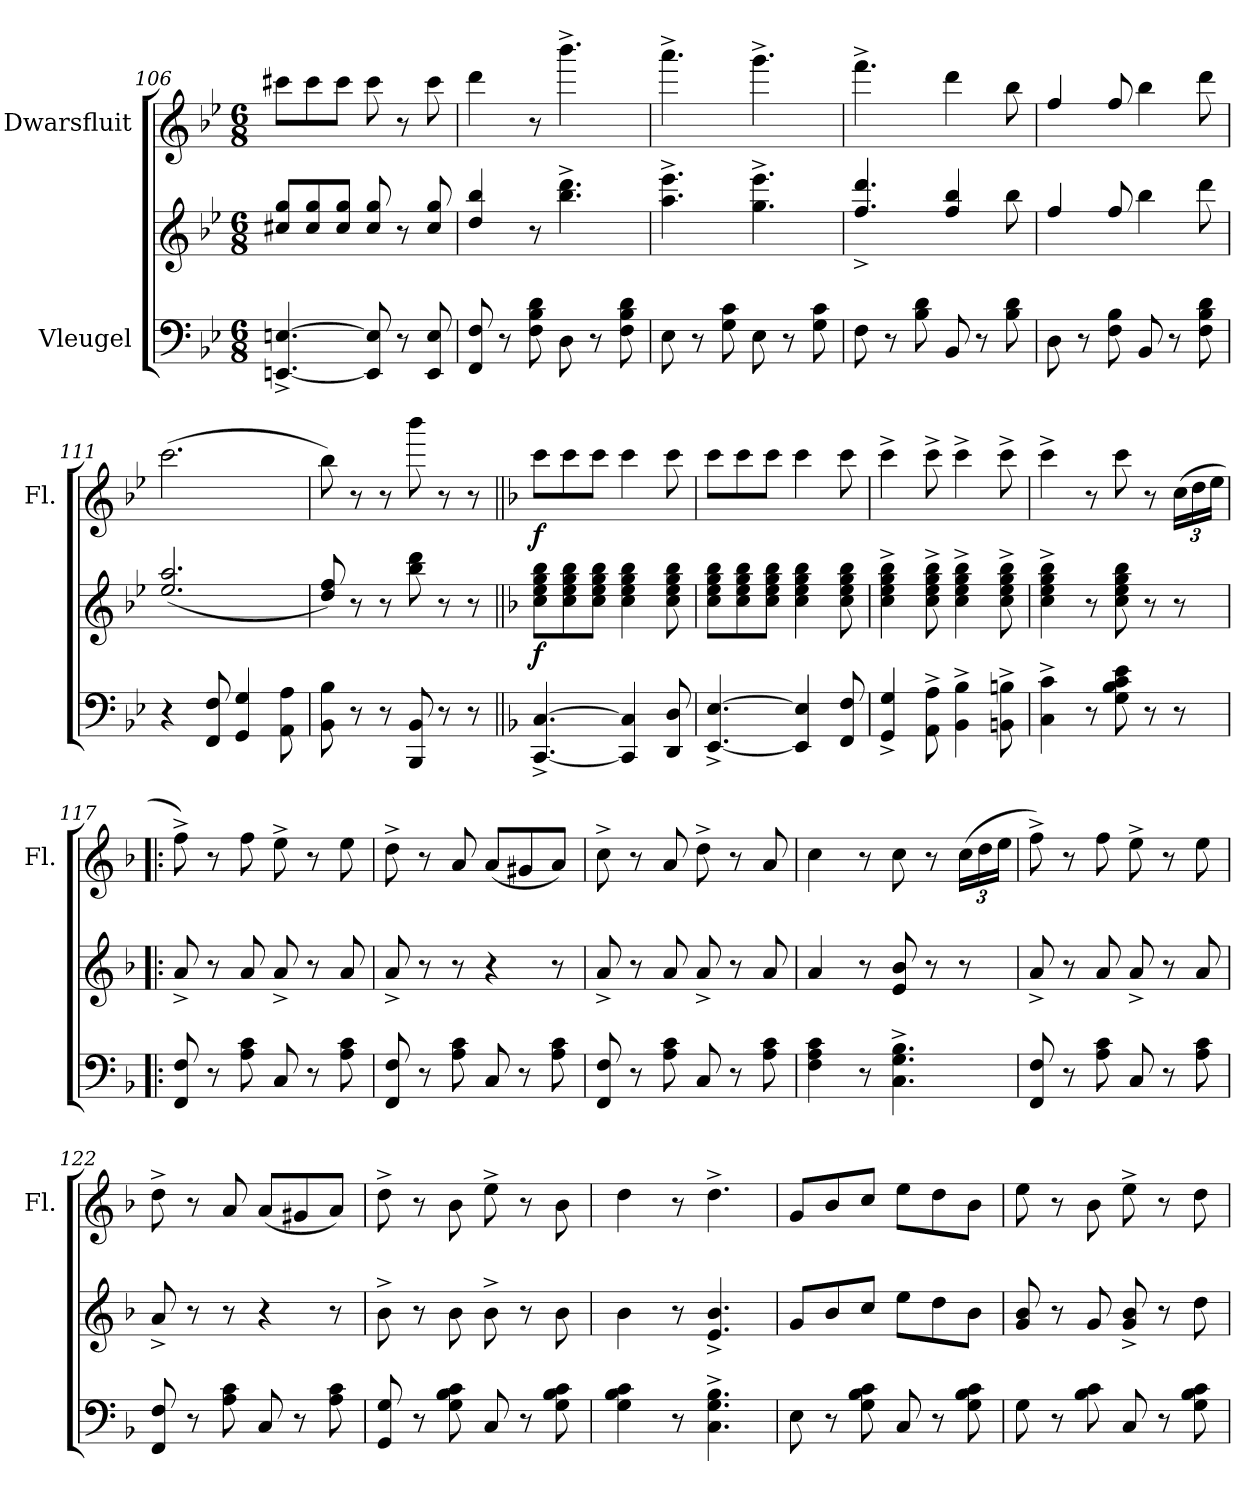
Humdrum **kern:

**kern	**kern	**dynam	**kern	**dynam
*part2	*part2	*part2	*part1	*part1
*staff3	*staff2	*staff2/3	*staff1	*staff1
*I"Vleugel	*	*	*I"Dwarsfluit	*
*	*	*	*I'Fl.	*
*clefF4	*clefG2	*	*clefG2	*
*k[b-e-]	*k[b-e-]	*	*k[b-e-]	*
*M6/8	*M6/8	*	*M6/8	*
=106	=106	=106	=106	=106
[4.EEn/^ [4.En/^	8cc#X/ 8gg/L	.	8ccc#X\L	.
.	8cc#/ 8gg/	.	8ccc#\	.
.	8cc#/ 8gg/J	.	8ccc#\J	.
8EE/] 8E/]	8cc#/ 8gg/	.	8ccc#\	.
8r	8r	.	8r	.
8EE/ 8E/	8cc#/ 8gg/	.	8ccc#\	.
=107	=107	=107	=107	=107
8FF/ 8F/	4dd/ 4bb-/	.	4ddd\	.
8r	.	.	.	.
8F\ 8B-\ 8d\	8r	.	8r	.
8D\	4.bb-\^ 4.ddd\^	.	4.bbb-^\	.
8r	.	.	.	.
8F\ 8B-\ 8d\	.	.	.	.
=108	=108	=108	=108	=108
8E-\	4.aa\^ 4.eee-\^	.	4.aaa^\	.
8r	.	.	.	.
8G\ 8c\	.	.	.	.
8E-\	4.gg\^ 4.eee-\^	.	4.ggg^\	.
8r	.	.	.	.
8G\ 8c\	.	.	.	.
=109	=109	=109	=109	=109
8F\	4.ff/^ 4.ddd/^	.	4.fff^\	.
8r	.	.	.	.
8B-\ 8d\	.	.	.	.
8BB-/	4ff/ 4bb-/	.	4ddd\	.
8r	.	.	.	.
8B-\ 8d\	8bb-\	.	8bb-\	.
!!LO:LB:g=z
=110	=110	=110	=110	=110
8D\	4ff/	.	4ff/	.
8r	.	.	.	.
8F\ 8B-\	8ff/	.	8ff/	.
8BB-/	4bb-\	.	4bb-\	.
8r	.	.	.	.
8F\ 8B-\ 8d\	8ddd\	.	8ddd\	.
=111	=111	=111	=111	=111
4r	(2.ee-/ 2.aa/	.	(2.ccc\	.
8FF/ 8F/	.	.	.	.
4GG/ 4G/	.	.	.	.
8AA\ 8A\	.	.	.	.
=112	=112	=112	=112	=112
8BB-\ 8B-\	8dd/ 8ff/)	.	8bb-\)	.
8r	8r	.	8r	.
8r	8r	.	8r	.
8BBB-/ 8BB-/	8bb-\ 8ddd\	.	8bbb-\	.
8r	8r	.	8r	.
8r	8r	.	8r	.
=113||	=113||	=113||	=113||	=113||
*k[b-]	*k[b-]	*	*k[b-]	*
!	!	!LO:DY:b	!	!LO:DY:b
[4.CC/^ [4.C/^	8cc\ 8ee\ 8gg\ 8bb-\L	f	8ccc\L	f
.	8cc\ 8ee\ 8gg\ 8bb-\	.	8ccc\	.
.	8cc\ 8ee\ 8gg\ 8bb-\J	.	8ccc\J	.
4CC/] 4C/]	4cc\ 4ee\ 4gg\ 4bb-\	.	4ccc\	.
8DD/ 8D/	8cc\ 8ee\ 8gg\ 8bb-\	.	8ccc\	.
=114	=114	=114	=114	=114
[4.EE/^ [4.E/^	8cc\ 8ee\ 8gg\ 8bb-\L	.	8ccc\L	.
.	8cc\ 8ee\ 8gg\ 8bb-\	.	8ccc\	.
.	8cc\ 8ee\ 8gg\ 8bb-\J	.	8ccc\J	.
4EE/] 4E/]	4cc\ 4ee\ 4gg\ 4bb-\	.	4ccc\	.
8FF/ 8F/	8cc\ 8ee\ 8gg\ 8bb-\	.	8ccc\	.
!!LO:LB:g=z
=115	=115	=115	=115	=115
4GG/^ 4G/^	4cc\^ 4ee\^ 4gg\^ 4bb-\^	.	4ccc^\	.
8AA\^ 8A\^	8cc\^ 8ee\^ 8gg\^ 8bb-\^	.	8ccc^\	.
4BB-\^ 4B-\^	4cc\^ 4ee\^ 4gg\^ 4bb-\^	.	4ccc^\	.
8BBn\^ 8Bn\^	8cc\^ 8ee\^ 8gg\^ 8bb-\^	.	8ccc^\	.
=116	=116	=116	=116	=116
4C\^ 4c\^	4cc\^ 4ee\^ 4gg\^ 4bb-\^	.	4ccc^\	.
8r	8r	.	8r	.
8G\ 8B-\ 8c\ 8e\	8cc\ 8ee\ 8gg\ 8bb-\	.	8ccc\	.
8r	8r	.	8r	.
*	*	*	*Xbrackettup	*
8r	8r	.	(24cc\LL	.
.	.	.	24dd\	.
.	.	.	24ee\JJ	.
=117!|:	=117!|:	=117!|:	=117!|:	=117!|:
8FF/ 8F/	8a^/	.	8ff^\)	.
8r	8r	.	8r	.
8A\ 8c\	8a/	.	8ff\	.
8C/	8a^/	.	8ee^\	.
8r	8r	.	8r	.
8A\ 8c\	8a/	.	8ee\	.
=118	=118	=118	=118	=118
8FF/ 8F/	8a^/	.	8dd^\	.
8r	8r	.	8r	.
8A\ 8c\	8r	.	8a/	.
8C/	4r	.	(8a/L	.
8r	.	.	8g#X/	.
8A\ 8c\	8r	.	8a/J)	.
=119	=119	=119	=119	=119
8FF/ 8F/	8a^/	.	8cc^\	.
8r	8r	.	8r	.
8A\ 8c\	8a/	.	8a/	.
8C/	8a^/	.	8dd^\	.
8r	8r	.	8r	.
8A\ 8c\	8a/	.	8a/	.
!!LO:LB:g=z
=120	=120	=120	=120	=120
4F\ 4A\ 4c\	4a/	.	4cc\	.
8r	8r	.	8r	.
4.C\^ 4.G\^ 4.B-\^	8e/ 8b-/	.	8cc\	.
.	8r	.	8r	.
.	8r	.	(24cc\LL	.
.	.	.	24dd\	.
.	.	.	24ee\JJ	.
=121	=121	=121	=121	=121
8FF/ 8F/	8a^/	.	8ff^\)	.
8r	8r	.	8r	.
8A\ 8c\	8a/	.	8ff\	.
8C/	8a^/	.	8ee^\	.
8r	8r	.	8r	.
8A\ 8c\	8a/	.	8ee\	.
=122	=122	=122	=122	=122
8FF/ 8F/	8a^/	.	8dd^\	.
8r	8r	.	8r	.
8A\ 8c\	8r	.	8a/	.
8C/	4r	.	(8a/L	.
8r	.	.	8g#X/	.
8A\ 8c\	8r	.	8a/J)	.
=123	=123	=123	=123	=123
8GG/ 8G/	8b-^\	.	8dd^\	.
8r	8r	.	8r	.
8G\ 8B-\ 8c\	8b-\	.	8b-\	.
8C/	8b-^\	.	8ee^\	.
8r	8r	.	8r	.
8G\ 8B-\ 8c\	8b-\	.	8b-\	.
=124	=124	=124	=124	=124
4G\ 4B-\ 4c\	4b-\	.	4dd\	.
8r	8r	.	8r	.
4.C\^ 4.G\^ 4.B-\^	4.e/^ 4.b-/^	.	4.dd^\	.
!!LO:PB:g=z
=125	=125	=125	=125	=125
8E\	8g/L	.	8g/L	.
8r	8b-/	.	8b-/	.
8G\ 8B-\ 8c\	8cc/J	.	8cc/J	.
8C/	8ee\L	.	8ee\L	.
8r	8dd\	.	8dd\	.
8G\ 8B-\ 8c\	8b-\J	.	8b-\J	.
=126	=126	=126	=126	=126
8G\	8g/ 8b-/	.	8ee\	.
8r	8r	.	8r	.
8B-\ 8c\	8g/	.	8b-\	.
8C/	8g/^ 8b-/^	.	8ee^\	.
8r	8r	.	8r	.
8G\ 8B-\ 8c\	8dd\	.	8dd\	.
=	=	=	=	=
*-	*-	*-	*-	*-
